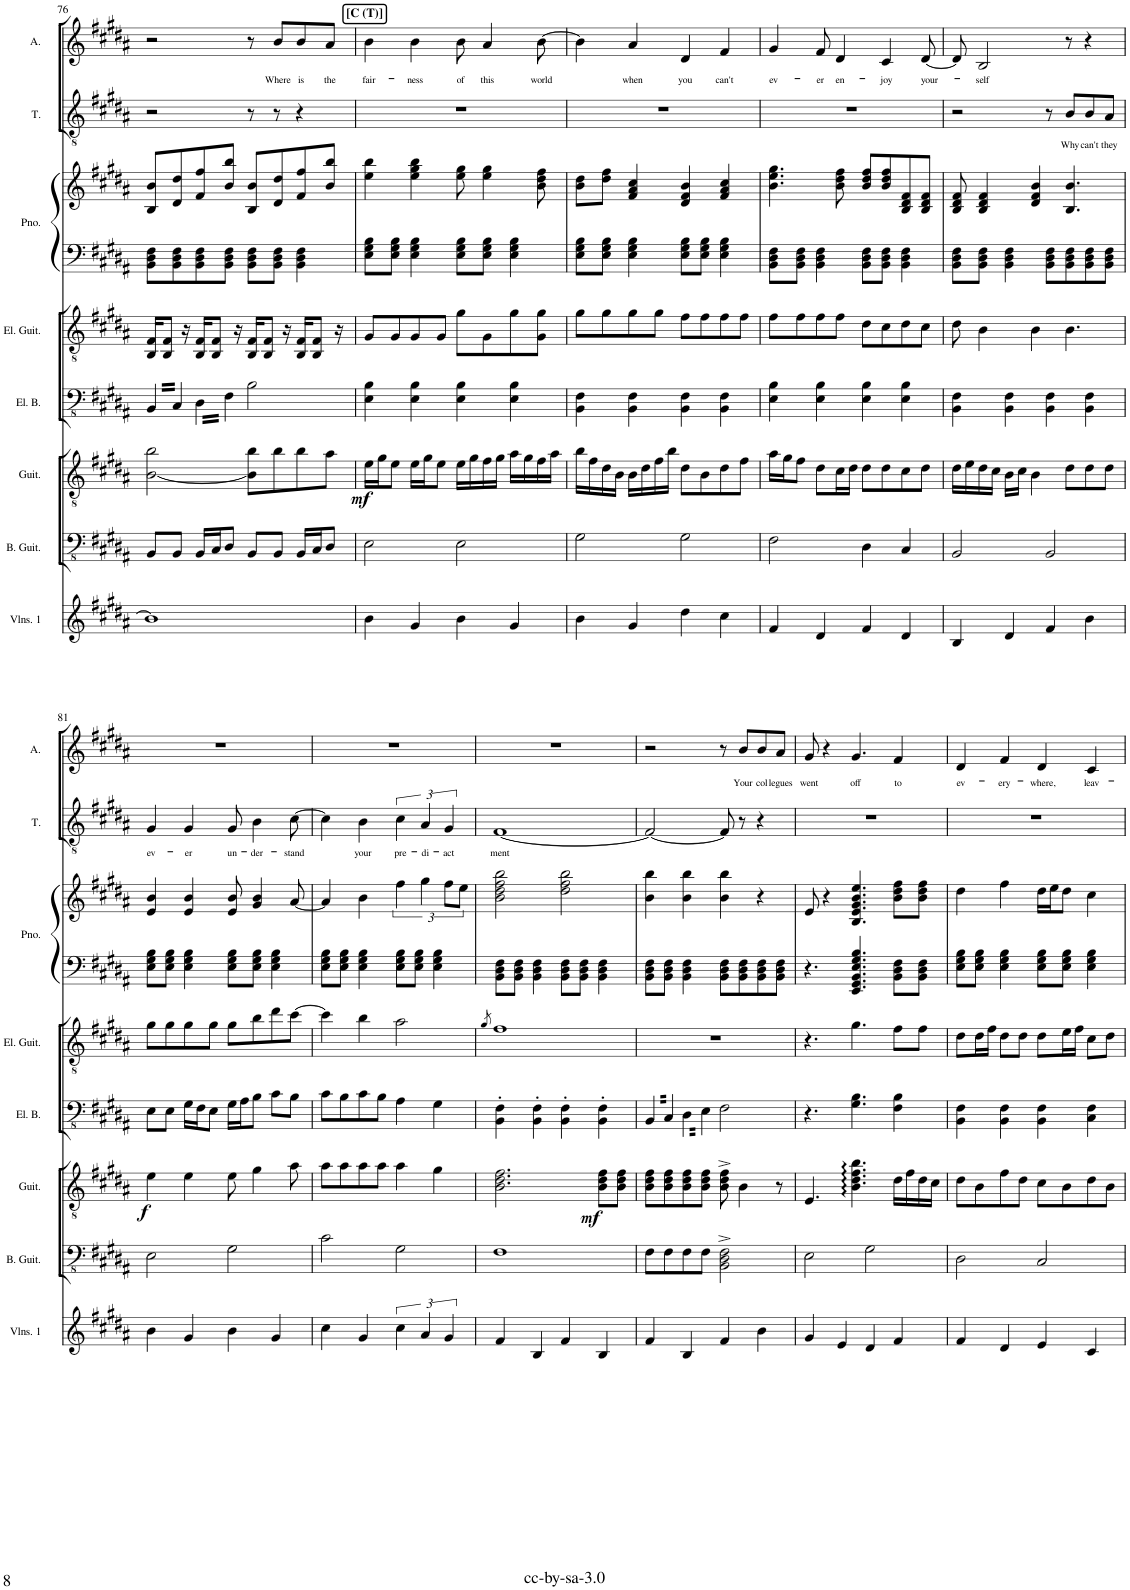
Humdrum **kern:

**kern	**kern	**kern	**dynam	**kern	**kern	**kern	**kern	**kern	**text	**kern	**text
*part8	*part7	*part6	*part6	*part5	*part4	*part3	*part3	*part2	*part2	*part1	*part1
*staff9	*staff8	*staff7	*staff7	*staff6	*staff5	*staff4	*staff3	*staff2	*staff2	*staff1	*staff1
*I"Violins 1	*I"Bass Guitar	*I"Guitar	*	*I"Electric Bass	*I"Electric Guitar	*I"Piano	*	*I"Tenor	*	*I"Alto	*
*I'Vlns. 1	*I'B. Guit.	*I'Guit.	*	*I'El. B.	*I'El. Guit.	*I'Pno.	*	*I'T.	*	*I'A.	*
!!LO:PB:g=z
*clefG2	*clefFv4	*clefGv2	*	*clefFv4	*clefGv2	*clefF4	*clefG2	*clefGv2	*	*clefG2	*
*k[f#c#g#d#a#]	*k[f#c#g#d#a#]	*k[f#c#g#d#a#]	*	*k[f#c#g#d#a#]	*k[f#c#g#d#a#]	*k[f#c#g#d#a#]	*k[f#c#g#d#a#]	*k[f#c#g#d#a#]	*	*k[f#c#g#d#a#]	*
*M4/4	*M4/4	*M4/4	*	*M4/4	*M4/4	*M4/4	*M4/4	*M4/4	*	*M4/4	*
=76	=76	=76	=76	=76	=76	=76	=76	=76	=76	=76	=76
*	*	*	*	*tremolo	*	*	*	*	*	*	*
1b]	8BBB/L	[2B\ 2b\	.	32BBB/LLL	16BB/ 16F#/KL	8BB\ 8D#\ 8F#\L	8B/ 8b/L	2r	.	2r	.
.	.	.	.	32CC#/	.	.	.	.	.	.	.
.	.	.	.	32BBB/	8BB/ 8F#/J	.	.	.	.	.	.
.	.	.	.	32CC#/	.	.	.	.	.	.	.
.	8BBB/J	.	.	32BBB/	.	8BB\ 8D#\ 8F#\	8d#/ 8dd#/	.	.	.	.
.	.	.	.	32CC#/	.	.	.	.	.	.	.
.	.	.	.	32BBB/	16r	.	.	.	.	.	.
.	.	.	.	32CC#/JJJ	.	.	.	.	.	.	.
.	16BBB/LL	.	.	32DD#\LLL	16BB/ 16F#/KL	8BB\ 8D#\ 8F#\	8f#/ 8ff#/	.	.	.	.
.	.	.	.	32FF#\	.	.	.	.	.	.	.
.	16CC#/J	.	.	32DD#\	8BB/ 8F#/J	.	.	.	.	.	.
.	.	.	.	32FF#\	.	.	.	.	.	.	.
.	8DD#/J	.	.	32DD#\	.	8BB\ 8D#\ 8F#\J	8b/ 8bb/J	.	.	.	.
.	.	.	.	32FF#\	.	.	.	.	.	.	.
.	.	.	.	32DD#\	16r	.	.	.	.	.	.
.	.	.	.	32FF#\JJJ	.	.	.	.	.	.	.
*	*	*	*	*Xtremolo	*	*	*	*	*	*	*
.	8BBB/L	8B\] 8b\L	.	2BB\	16BB/ 16F#/KL	8BB\ 8D#\ 8F#\L	8B/ 8b/L	8r	.	8r	.
.	.	.	.	.	.	.	.	.	.	.	.
.	.	.	.	.	8BB/ 8F#/J	.	.	.	.	.	.
.	.	.	.	.	.	.	.	.	.	.	.
!	!	!	!	!	!	!	!	!	!	!	!LO:LY:b
.	8BBB/J	8b\	.	.	.	8BB\ 8D#\ 8F#\J	8d#/ 8dd#/	8r	.	8b/L	Where
.	.	.	.	.	16r	.	.	.	.	.	.
!	!	!	!	!	!	!	!	!	!	!	!LO:LY:b
.	16BBB/LL	8b\	.	.	16BB/ 16F#/KL	4BB\ 4D#\ 4F#\	8f#/ 8ff#/	4r	.	8b/	is
.	16CC#/J	.	.	.	8BB/ 8F#/J	.	.	.	.	.	.
!	!	!	!	!	!	!	!	!	!	!	!LO:LY:b
.	8DD#/J	8a#\J	.	.	.	.	8b/ 8bb/J	.	.	8a#/J	the
.	.	.	.	.	16r	.	.	.	.	.	.
=77	=77	=77	=77	=77	=77	=77	=77	=77	=77	=77	=77
!	!	!	!	!	!	!	!	!	!	!LO:TX:a:B:t=[C (T)]	!
!	!	!	!LO:DY:b	!	!	!	!	!	!	!	!LO:LY:b
4b\	2EE\	16e\LL	mf	4EE\ 4BB\	8G#/L	8E\ 8G#\ 8B\L	4ee\ 4bb\	1r	.	4b\	fair-
.	.	16g#\J	.	.	.	.	.	.	.	.	.
.	.	8e\J	.	.	8G#/	8E\ 8G#\ 8B\J	.	.	.	.	.
!	!	!	!	!	!	!	!	!	!	!	!LO:LY:b
4g#/	.	16e\LL	.	4EE\ 4BB\	8G#/	4E\ 4G#\ 4B\	4ee\ 4gg#\ 4bb\	.	.	4b\	-ness
.	.	16g#\J	.	.	.	.	.	.	.	.	.
.	.	8e\J	.	.	8G#/J	.	.	.	.	.	.
!	!	!	!	!	!	!	!	!	!	!	!LO:LY:b
4b\	2EE\	16e\LL	.	4EE\ 4BB\	8g#\L	8E\ 8G#\ 8B\L	8ee\ 8gg#\	.	.	8b\	of
.	.	16g#\	.	.	.	.	.	.	.	.	.
!	!	!	!	!	!	!	!	!	!	!	!LO:LY:b
.	.	16f#\	.	.	8G#\	8E\ 8G#\ 8B\J	4ee\ 4gg#\	.	.	4a#/	this
.	.	16g#\JJ	.	.	.	.	.	.	.	.	.
4g#/	.	16a#\LL	.	4EE\ 4BB\	8g#\	4E\ 4G#\ 4B\	.	.	.	.	.
.	.	16g#\	.	.	.	.	.	.	.	.	.
!	!	!	!	!	!	!	!	!	!	!	!LO:LY:b
.	.	16f#\	.	.	8G#\ 8g#\J	.	8b\ 8dd#\ 8ff#\	.	.	[8b\	world
.	.	16a#\JJ	.	.	.	.	.	.	.	.	.
=78	=78	=78	=78	=78	=78	=78	=78	=78	=78	=78	=78
4b\	2GG#\	16b\LL	.	4BBB\ 4FF#\	8g#\L	8E\ 8G#\ 8B\L	8b\ 8dd#\L	1r	.	4b\]	.
.	.	16f#\	.	.	.	.	.	.	.	.	.
.	.	16d#\	.	.	8g#\	8E\ 8G#\ 8B\J	8dd#\ 8ff#\J	.	.	.	.
.	.	16B\JJ	.	.	.	.	.	.	.	.	.
!	!	!	!	!	!	!	!	!	!	!	!LO:LY:b
4g#/	.	16B\LL	.	4BBB\ 4FF#\	8g#\	4E\ 4G#\ 4B\	4f#/ 4a#/ 4cc#/	.	.	4a#/	when
.	.	16d#\	.	.	.	.	.	.	.	.	.
.	.	16f#\	.	.	8g#\J	.	.	.	.	.	.
.	.	16b\JJ	.	.	.	.	.	.	.	.	.
!	!	!	!	!	!	!	!	!	!	!	!LO:LY:b
4dd#\	2GG#\	8d#\L	.	4BBB\ 4FF#\	8f#\L	8E\ 8G#\ 8B\L	4d#/ 4f#/ 4b/	.	.	4d#/	you
.	.	8B\	.	.	8f#\	8E\ 8G#\ 8B\J	.	.	.	.	.
!	!	!	!	!	!	!	!	!	!	!	!LO:LY:b
4cc#\	.	8d#\	.	4BBB\ 4FF#\	8f#\	4E\ 4G#\ 4B\	4f#/ 4a#/ 4cc#/	.	.	4f#/	can't
.	.	8f#\J	.	.	8f#\J	.	.	.	.	.	.
=79	=79	=79	=79	=79	=79	=79	=79	=79	=79	=79	=79
!	!	!	!	!	!	!	!	!	!	!	!LO:LY:b
4f#/	2FF#\	16a#\LL	.	4EE\ 4BB\	8f#\L	8BB\ 8D#\ 8F#\L	4.b\ 4.ee\ 4.gg#\	1r	.	4g#/	ev-
.	.	16g#\J	.	.	.	.	.	.	.	.	.
.	.	8f#\J	.	.	8f#\	8BB\ 8D#\ 8F#\J	.	.	.	.	.
!	!	!	!	!	!	!	!	!	!	!	!LO:LY:b
4d#/	.	8d#\L	.	4EE\ 4BB\	8f#\	4BB\ 4D#\ 4F#\	.	.	.	8f#/	-er
!	!	!	!	!	!	!	!	!	!	!	!LO:LY:b
.	.	16c#\L	.	.	8f#\J	.	8b\ 8dd#\ 8ff#\	.	.	4d#/	en-
.	.	16d#\JJ	.	.	.	.	.	.	.	.	.
4f#/	4DD#\	8d#\L	.	4EE\ 4BB\	8d#\L	8BB\ 8D#\ 8F#\L	8b/ 8dd#/ 8ff#/L	.	.	.	.
!	!	!	!	!	!	!	!	!	!	!	!LO:LY:b
.	.	8d#\	.	.	8c#\	8BB\ 8D#\ 8F#\J	8b/ 8dd#/ 8ff#/	.	.	4c#/	-joy
4d#/	4CC#/	8c#\	.	4EE\ 4BB\	8d#\	4BB\ 4D#\ 4F#\	8B/ 8d#/ 8f#/	.	.	.	.
!	!	!	!	!	!	!	!	!	!	!	!LO:LY:b
.	.	8d#\J	.	.	8c#\J	.	8B/ 8d#/ 8f#/J	.	.	[8d#/	your-
=80	=80	=80	=80	=80	=80	=80	=80	=80	=80	=80	=80
4B/	2BBB/	16d#\LL	.	4BBB\ 4FF#\	8d#\	8BB\ 8D#\ 8F#\L	8B/ 8d#/ 8f#/	2r	.	8d#/]	.
.	.	16e\	.	.	.	.	.	.	.	.	.
!	!	!	!	!	!	!	!	!	!	!	!LO:LY:b
.	.	16d#\	.	.	4B\	8BB\ 8D#\ 8F#\J	4B/ 4d#/ 4f#/	.	.	2B/	-self
.	.	16c#\JJ	.	.	.	.	.	.	.	.	.
4d#/	.	16B\LL	.	4BBB\ 4FF#\	.	4BB\ 4D#\ 4F#\	.	.	.	.	.
.	.	16c#\JJ	.	.	.	.	.	.	.	.	.
.	.	4B\	.	.	4B\	.	4d#/ 4f#/ 4b/	.	.	.	.
4f#/	2BBB/	.	.	4BBB\ 4FF#\	.	8BB\ 8D#\ 8F#\L	.	8r	.	.	.
!	!	!	!	!	!	!	!	!	!LO:LY:b	!	!
.	.	8d#\L	.	.	4.B\	8BB\ 8D#\ 8F#\	4.B/ 4.b/	8B/L	Why	8r	.
!	!	!	!	!	!	!	!	!	!LO:LY:b	!	!
4b\	.	8d#\	.	4BBB\ 4FF#\	.	8BB\ 8D#\ 8F#\	.	8B/	can't	4r	.
!	!	!	!	!	!	!	!	!	!LO:LY:b	!	!
.	.	8d#\J	.	.	.	8BB\ 8D#\ 8F#\J	.	8A#/J	they	.	.
!!LO:LB:g=z
=81	=81	=81	=81	=81	=81	=81	=81	=81	=81	=81	=81
!	!	!	!LO:DY:b	!	!	!	!	!	!LO:LY:b	!	!
4b\	2EE\	4e\	f	8EE\L	8g#\L	8E\ 8G#\ 8B\L	4e/ 4b/	4G#/	ev-	1r	.
.	.	.	.	8EE\J	8g#\	8E\ 8G#\ 8B\J	.	.	.	.	.
!	!	!	!	!	!	!	!	!	!LO:LY:b	!	!
4g#/	.	4e\	.	16GG#\LL	8g#\	4E\ 4G#\ 4B\	4e/ 4b/	4G#/	-er	.	.
.	.	.	.	16FF#\J	.	.	.	.	.	.	.
.	.	.	.	8EE\J	8g#\J	.	.	.	.	.	.
!	!	!	!	!	!	!	!	!	!LO:LY:b	!	!
4b\	2GG#\	8e\	.	16GG#\LL	8g#\L	8E\ 8G#\ 8B\L	8e/ 8b/	8G#/	un-	.	.
.	.	.	.	16AA#\J	.	.	.	.	.	.	.
!	!	!	!	!	!	!	!	!	!LO:LY:b	!	!
.	.	4g#\	.	8BB\J	8b\	8E\ 8G#\ 8B\J	4g#/ 4b/	4B\	-der-	.	.
4g#/	.	.	.	8C#\L	8dd#\	4E\ 4G#\ 4B\	.	.	.	.	.
!	!	!	!	!	!	!	!	!	!LO:LY:b	!	!
.	.	8a#\	.	8BB\J	[8cc#\J	.	[8a#/	[8c#\	-stand	.	.
=82	=82	=82	=82	=82	=82	=82	=82	=82	=82	=82	=82
4cc#\	2C#\	8a#\L	.	8C#\L	4cc#\]	8E\ 8G#\ 8B\L	4a#/]	4c#\]	.	1r	.
.	.	8a#\	.	8BB\	.	8E\ 8G#\ 8B\J	.	.	.	.	.
!	!	!	!	!	!	!	!	!	!LO:LY:b	!	!
4g#/	.	8a#\	.	8C#\	4b\	4E\ 4G#\ 4B\	4b\	4B\	your	.	.
.	.	8a#\J	.	8BB\J	.	.	.	.	.	.	.
!	!	!	!	!	!	!	!	!	!LO:LY:b	!	!
6cc#\	2GG#\	4a#\	.	4AA#\	2a#\	8E\ 8G#\ 8B\L	6ff#\	6c#\	pre-	.	.
.	.	.	.	.	.	8E\ 8G#\ 8B\J	.	.	.	.	.
!	!	!	!	!	!	!	!	!	!LO:LY:b	!	!
6a#/	.	.	.	.	.	.	6gg#\	6A#/	-di-	.	.
.	.	4g#\	.	4GG#\	.	4E\ 4G#\ 4B\	.	.	.	.	.
!	!	!	!	!	!	!	!	!	!LO:LY:b	!	!
6g#/	.	.	.	.	.	.	12ff#\L	6G#/	-act	.	.
.	.	.	.	.	.	.	12ee\J	.	.	.	.
=83	=83	=83	=83	=83	=83	=83	=83	=83	=83	=83	=83
.	.	.	.	.	8qg#/	.	.	.	.	.	.
!	!	!	!	!	!	!	!	!	!LO:LY:b	!	!
4f#/	1FF#	2.B\ 2.d#\ 2.f#\	.	4BBB\' 4FF#\'	1f#	8BB\ 8D#\ 8F#\L	2b\ 2dd#\ 2ff#\ 2bb\	[1F#	ment	1r	.
.	.	.	.	.	.	8BB\ 8D#\ 8F#\J	.	.	.	.	.
4B/	.	.	.	4BBB\' 4FF#\'	.	4BB\ 4D#\ 4F#\	.	.	.	.	.
4f#/	.	.	.	4BBB\' 4FF#\'	.	8BB\ 8D#\ 8F#\L	2dd#\ 2ff#\ 2bb\	.	.	.	.
.	.	.	.	.	.	8BB\ 8D#\ 8F#\J	.	.	.	.	.
!	!	!	!LO:DY:b	!	!	!	!	!	!	!	!
4B/	.	8B\ 8d#\ 8f#\L	mf	4BBB\' 4FF#\'	.	4BB\ 4D#\ 4F#\	.	.	.	.	.
.	.	8B\ 8d#\ 8f#\J	.	.	.	.	.	.	.	.	.
=84	=84	=84	=84	=84	=84	=84	=84	=84	=84	=84	=84
*	*	*	*	*tremolo	*	*	*	*	*	*	*
4f#/	8FF#\L	8B\ 8d#\ 8f#\L	.	32BBB/LLL	1r	8BB\ 8D#\ 8F#\L	4b\ 4bb\	2F#/_	.	2r	.
.	.	.	.	32CC#/	.	.	.	.	.	.	.
.	.	.	.	32BBB/	.	.	.	.	.	.	.
.	.	.	.	32CC#/	.	.	.	.	.	.	.
.	8FF#\	8B\ 8d#\ 8f#\	.	32BBB/	.	8BB\ 8D#\ 8F#\J	.	.	.	.	.
.	.	.	.	32CC#/	.	.	.	.	.	.	.
.	.	.	.	32BBB/	.	.	.	.	.	.	.
.	.	.	.	32CC#/JJJ	.	.	.	.	.	.	.
4B/	8FF#\	8B\ 8d#\ 8f#\	.	32DD#\LLL	.	4BB\ 4D#\ 4F#\	4b\ 4bb\	.	.	.	.
.	.	.	.	32EE\	.	.	.	.	.	.	.
.	.	.	.	32DD#\	.	.	.	.	.	.	.
.	.	.	.	32EE\	.	.	.	.	.	.	.
.	8FF#\J	8B\ 8d#\ 8f#\J	.	32DD#\	.	.	.	.	.	.	.
.	.	.	.	32EE\	.	.	.	.	.	.	.
.	.	.	.	32DD#\	.	.	.	.	.	.	.
.	.	.	.	32EE\JJJ	.	.	.	.	.	.	.
*	*	*	*	*Xtremolo	*	*	*	*	*	*	*
4f#/	2BBB\^ 2DD#\^ 2FF#\^	8B\^ 8d#\^ 8f#\^	.	2FF#\	.	8BB\ 8D#\ 8F#\L	4b\ 4bb\	8F#/]	.	8r	.
.	.	.	.	.	.	.	.	.	.	.	.
.	.	.	.	.	.	.	.	.	.	.	.
.	.	.	.	.	.	.	.	.	.	.	.
!	!	!	!	!	!	!	!	!	!	!	!LO:LY:b
.	.	4B\	.	.	.	8BB\ 8D#\ 8F#\	.	8r	.	8b/L	Your
!	!	!	!	!	!	!	!	!	!	!	!LO:LY:b
4b\	.	.	.	.	.	8BB\ 8D#\ 8F#\	4r	4r	.	8b/	col-
!	!	!	!	!	!	!	!	!	!	!	!LO:LY:b
.	.	8r	.	.	.	8BB\ 8D#\ 8F#\J	.	.	.	8a#/J	-legues
=85	=85	=85	=85	=85	=85	=85	=85	=85	=85	=85	=85
!	!	!	!	!	!	!	!	!	!	!	!LO:LY:b
4g#/	2EE\	4.E/	.	4.r	4.r	4.r	8e/	1r	.	8g#/	went
.	.	.	.	.	.	.	4r	.	.	4r	.
4e/	.	.	.	.	.	.	.	.	.	.	.
!	!	!	!	!	!	!	!	!	!	!	!LO:LY:b
.	.	4.B\ 4.d#\ 4.f#\ 4.b\	.	4.GG#\ 4.BB\	4.g#\	4.EE/ 4.GG#/ 4.BB/ 4.E/ 4.G#/ 4.B/	4.B/ 4.e/ 4.g#/ 4.b/ 4.ee/	.	.	4.g#>/	off
4d#/	2GG#\	.	.	.	.	.	.	.	.	.	.
!	!	!	!	!	!	!	!	!	!	!	!LO:LY:b
4f#/	.	16d#\LL	.	4FF#\ 4BB\	8f#\L	8BB\ 8D#\ 8F#\L	8b\ 8dd#\ 8ff#\L	.	.	4f#/	to
.	.	16f#\	.	.	.	.	.	.	.	.	.
.	.	16d#\	.	.	8f#\J	8BB\ 8D#\ 8F#\J	8b\ 8dd#\ 8ff#\J	.	.	.	.
.	.	16c#\JJ	.	.	.	.	.	.	.	.	.
=86	=86	=86	=86	=86	=86	=86	=86	=86	=86	=86	=86
!	!	!	!	!	!	!	!	!	!	!	!LO:LY:b
4f#/	2DD#\	8d#\L	.	4BBB\ 4FF#\	8d#\L	8E\ 8G#\ 8B\L	4dd#\	1r	.	4d#/	ev-
.	.	8B\	.	.	16d#\L	8E\ 8G#\ 8B\J	.	.	.	.	.
.	.	.	.	.	16f#\JJ	.	.	.	.	.	.
!	!	!	!	!	!	!	!	!	!	!	!LO:LY:b
4d#/	.	8f#\	.	4BBB\ 4FF#\	8d#\L	4E\ 4G#\ 4B\	4ff#\	.	.	4f#/	-ery-
.	.	8d#\J	.	.	8d#\J	.	.	.	.	.	.
!	!	!	!	!	!	!	!	!	!	!	!LO:LY:b
4e/	2CC#/	8c#\L	.	4BBB\ 4FF#\	8d#\L	8E\ 8G#\ 8B\L	16dd#\LL	.	.	4d#/	-where,
.	.	.	.	.	.	.	16ee\J	.	.	.	.
.	.	8B\	.	.	16e\L	8E\ 8G#\ 8B\J	8dd#\J	.	.	.	.
.	.	.	.	.	16f#\JJ	.	.	.	.	.	.
!	!	!	!	!	!	!	!	!	!	!	!LO:LY:b
4c#/	.	8d#\	.	4CC#\ 4FF#\	8c#\L	4E\ 4G#\ 4B\	4cc#\	.	.	4c#/	leav-
.	.	8B\J	.	.	8d#\J	.	.	.	.	.	.
=	=	=	=	=	=	=	=	=	=	=	=
*-	*-	*-	*-	*-	*-	*-	*-	*-	*-	*-	*-
